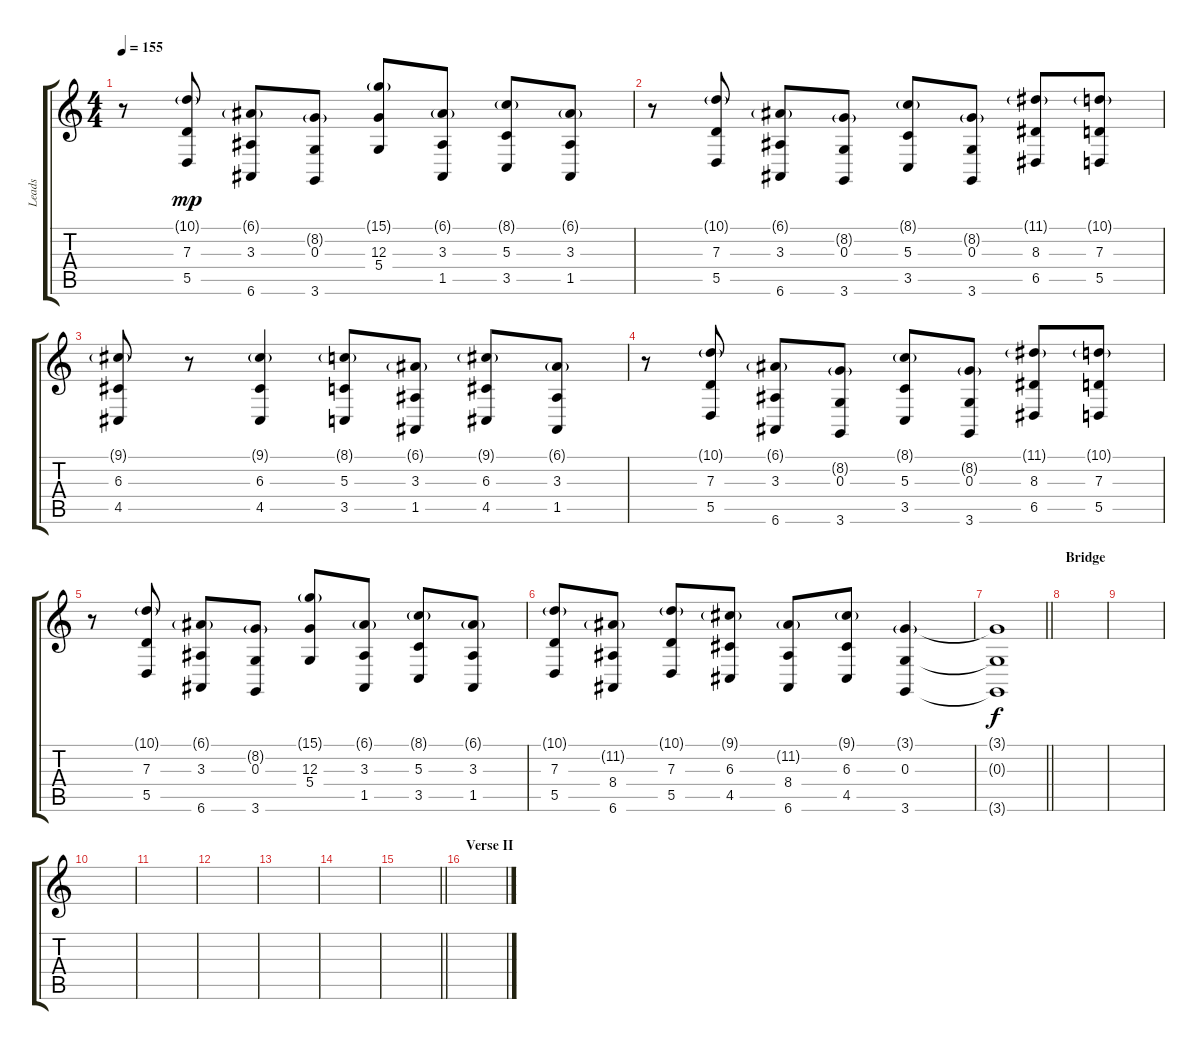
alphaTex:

\track ("Leads" "Leads") {instrument tuba}
\staff {score tabs}
\tuning (E4 B3 G3 D3 A2 E2) {hide}
\ts (4 4)
\tempo 155
\clef g2
\ks c
r.8{dy mp} (10.1{g} 7.3 5.5).8 (6.1{g} 3.3 6.6).8 (8.2{g} 0.3 3.6).8 (15.1{g} 12.3 5.4).8 (6.1{g} 3.3 1.5).8 (8.1{g} 5.3 3.5).8 (6.1{g} 3.3 1.5).8 |
r.8 (10.1{g} 7.3 5.5).8 (6.1{g} 3.3 6.6).8 (8.2{g} 0.3 3.6).8 (8.1{g} 5.3 3.5).8 (8.2{g} 0.3 3.6).8 (11.1{g} 8.3 6.5).8 (10.1{g} 7.3 5.5).8 |
(9.1{g} 6.3 4.5).8 r.8 (9.1{g} 6.3 4.5).4 (8.1{g} 5.3 3.5).8 (6.1{g} 3.3 1.5).8 (9.1{g} 6.3 4.5).8 (6.1{g} 3.3 1.5).8 |
r.8 (10.1{g} 7.3 5.5).8 (6.1{g} 3.3 6.6).8 (8.2{g} 0.3 3.6).8 (8.1{g} 5.3 3.5).8 (8.2{g} 0.3 3.6).8 (11.1{g} 8.3 6.5).8 (10.1{g} 7.3 5.5).8 |
r.8 (10.1{g} 7.3 5.5).8 (6.1{g} 3.3 6.6).8 (8.2{g} 0.3 3.6).8 (15.1{g} 12.3 5.4).8 (6.1{g} 3.3 1.5).8 (8.1{g} 5.3 3.5).8 (6.1{g} 3.3 1.5).8 |
(10.1{g} 7.3 5.5).8 (11.2{g} 8.4 6.6).8 (10.1{g} 7.3 5.5).8 (9.1{g} 6.3 4.5).8 (11.2{g} 8.4 6.6).8 (9.1{g} 6.3 4.5).8 (3.1{g} 0.3 3.6).4 |
\barLineRight lightlight
(3.1{t} 0.3{t} 3.6{t}).1{dy f} |
\section ("" "Bridge")
|
|
|
|
|
|
|
\barLineRight lightlight
|
\section ("" "Verse II")
